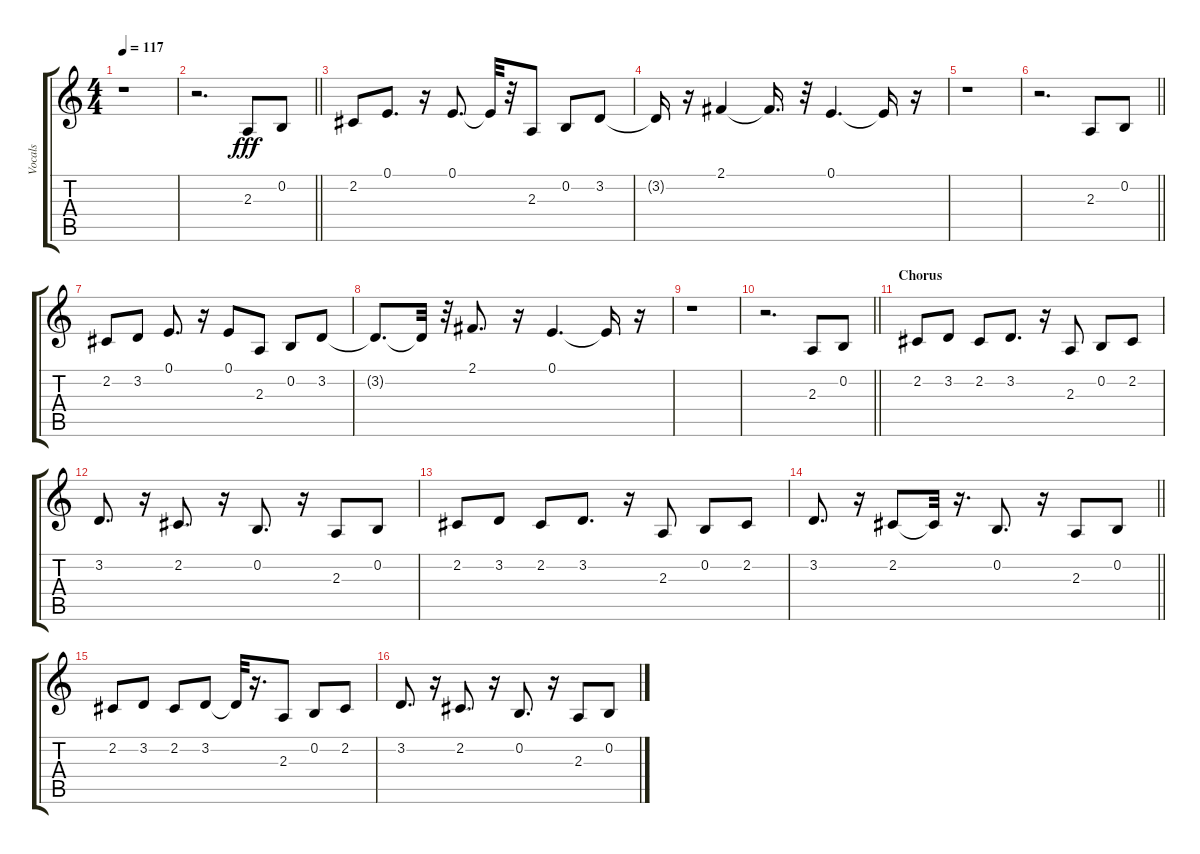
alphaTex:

\track ("Vocals" "Vocals") {instrument oboe}
\staff {score tabs}
\tuning (E4 B3 G3 D3 A2 E2) {hide}
\ts (4 4)
\tempo 117
\clef g2
\ks c
r.1{dy fff} |
\barLineRight lightlight
r.2{d} 2.3.8 0.2.8 |
2.2.8 0.1.8{d} r.16 0.1.8{d} 0.1{t}.32 r.32 2.3.8 0.2.8 3.2.8 |
3.2{t}.16 r.16 2.1.4 2.1{t}.16{d} r.32 0.1.4{d} 0.1{t}.16 r.16 |
r.1 |
\barLineRight lightlight
r.2{d} 2.3.8 0.2.8 |
2.2.8 3.2.8 0.1.8{d} r.16 0.1.8 2.3.8 0.2.8 3.2.8 |
3.2{t}.8{d} 3.2{t}.32 r.32 2.1.8{d} r.16 0.1.4{d} 0.1{t}.16 r.16 |
r.1 |
\barLineRight lightlight
r.2{d} 2.3.8 0.2.8 |
\section ("" "Chorus")
2.2.8 3.2.8 2.2.8 3.2.8{d} r.16 2.3.8 0.2.8 2.2.8 |
3.2.8{d} r.16 2.2.8{d} r.16 0.2.8{d} r.16 2.3.8 0.2.8 |
2.2.8 3.2.8 2.2.8 3.2.8{d} r.16 2.3.8 0.2.8 2.2.8 |
\barLineRight lightlight
3.2.8{d} r.16 2.2.8 2.2{t}.32 r.16{d} 0.2.8{d} r.16 2.3.8 0.2.8 |
2.2.8 3.2.8 2.2.8 3.2.8 3.2{t}.32 r.16{d} 2.3.8 0.2.8 2.2.8 |
3.2.8{d} r.16 2.2.8{d} r.16 0.2.8{d} r.16 2.3.8 0.2.8
